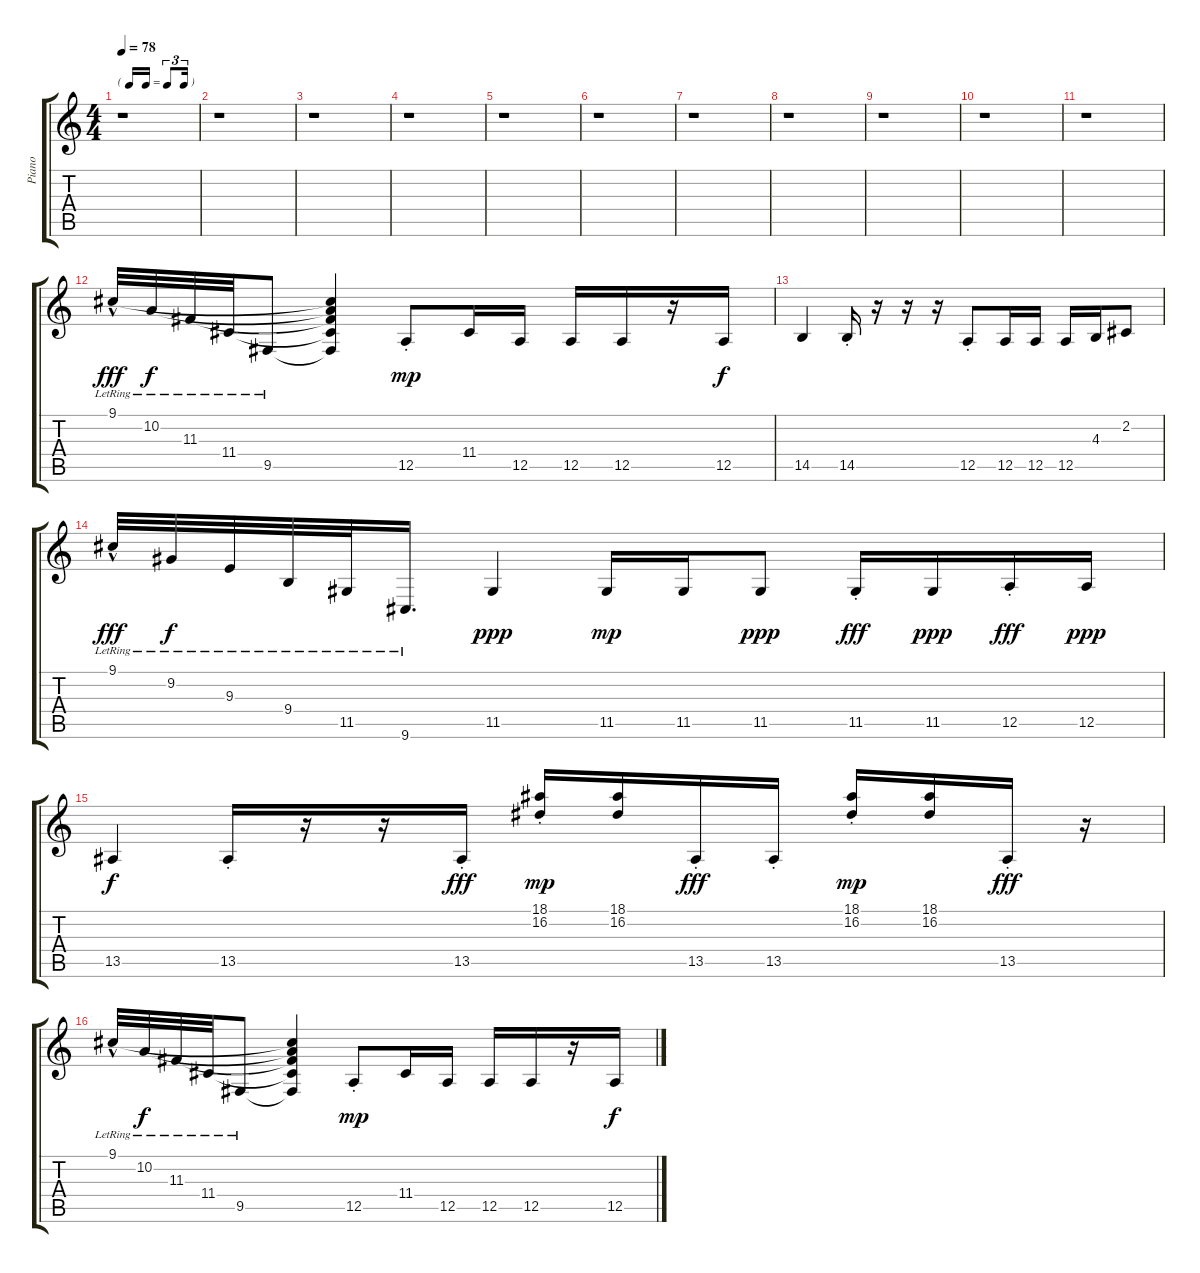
\track ("Piano" "Piano") {instrument electricpiano1}
\staff {score tabs}
\tuning (E4 B3 G3 D3 A2 E2) {hide}
\ts (4 4)
\tf triplet16th
\tempo 78
\clef g2
\ks c
r.1{dy f} |
r.1 |
r.1 |
r.1 |
r.1 |
r.1 |
r.1 |
r.1 |
r.1 |
r.1 |
r.1 |
9.1{hac lr}.32{dy fff} 10.2{lr}.32{dy f} 11.3{lr}.32 11.4{lr}.32 9.5{lr}.8 (9.1{t} 10.2{t} 11.3{t} 11.4{t} 9.5{t}).4 12.5{st}.8{dy mp} 11.4.16 12.5.16 12.5.16 12.5.16 r.16 12.5.16{dy f} |
14.5.4 14.5{st}.16 r.16 r.16 r.16 12.5{st}.8 12.5.16 12.5.16 12.5.16 4.3.16 2.2.8 |
9.1{hac lr}.32{dy fff} 9.2{lr}.32{dy f} 9.3{lr}.32 9.4{lr}.32 11.5{lr}.32 9.6{lr}.16{d} 11.5.4{dy ppp} 11.5.16{dy mp} 11.5.16 11.5.8{dy ppp} 11.5{st}.16{dy fff} 11.5.16{dy ppp} 12.5{st}.16{dy fff} 12.5.16{dy ppp} |
13.5.4{dy f} 13.5{st}.16 r.16 r.16 13.5{st}.16{dy fff volume 16} (18.1{st} 16.2{st}).16{dy mp} (18.1 16.2).16 13.5{st}.16{dy fff} 13.5{st}.16 (18.1{st} 16.2{st}).16{dy mp} (18.1 16.2).16 13.5{st}.16{dy fff} r.16 |
9.1{hac lr}.32{volume 10} 10.2{lr}.32{dy f} 11.3{lr}.32 11.4{lr}.32 9.5{lr}.8 (9.1{t} 10.2{t} 11.3{t} 11.4{t} 9.5{t}).4 12.5{st}.8{dy mp} 11.4.16 12.5.16 12.5.16 12.5.16 r.16 12.5.16{dy f}
